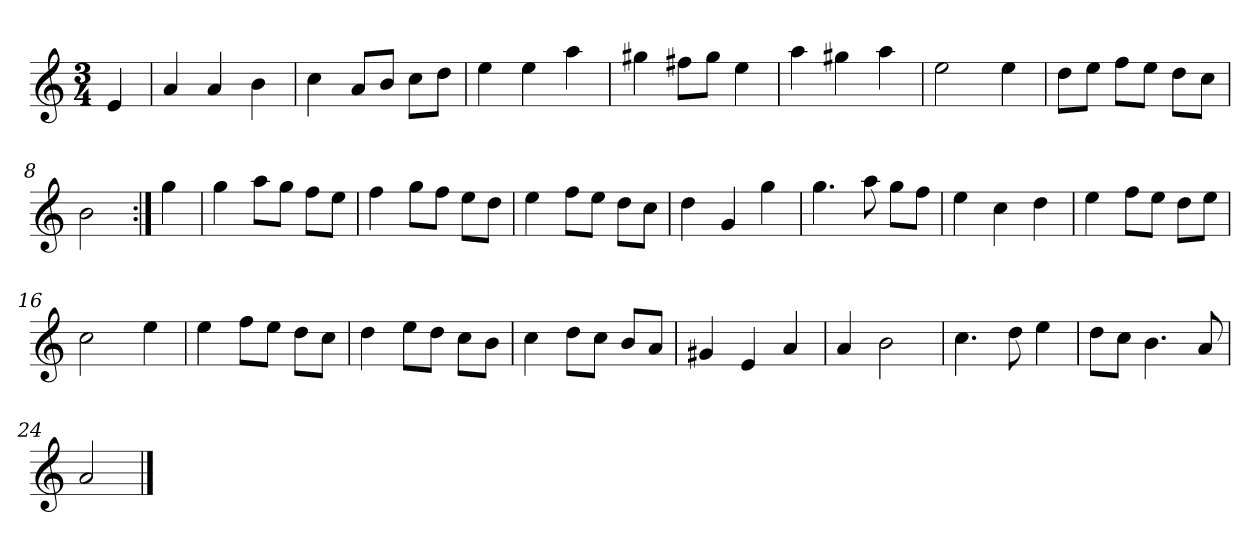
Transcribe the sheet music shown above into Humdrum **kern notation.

**kern
*part1
*staff1
*clefG2
*k[]
*a:
*M3/4
*MM120
=
4e
=1
4a
4a
4b
=2
4cc
8a/L
8b/J
8cc\L
8dd\J
=3
4ee
4ee
4aa
=4
4gg#X
8ff#X\L
8gg#\J
4ee
=5
4aa
4gg#X
4aa
=6
2ee
4ee
=7
8dd\L
8ee\J
8ff\L
8ee\J
8dd\L
8cc\J
=8
2b
=:|!
4gg
=9
4gg
8aa\L
8gg\J
8ff\L
8ee\J
=10
4ff
8gg\L
8ff\J
8ee\L
8dd\J
=11
4ee
8ff\L
8ee\J
8dd\L
8cc\J
=12
4dd
4g
4gg
=13
4.gg
8aa
8gg\L
8ff\J
=14
4ee
4cc
4dd
=15
4ee
8ff\L
8ee\J
8dd\L
8ee\J
=16
2cc
4ee
=17
4ee
8ff\L
8ee\J
8dd\L
8cc\J
=18
4dd
8ee\L
8dd\J
8cc\L
8b\J
=19
4cc
8dd\L
8cc\J
8b/L
8a/J
=20
4g#X
4e
4a
=21
4a
2b
=22
4.cc
8dd
4ee
=23
8dd\L
8cc\J
4.b
8a
=24
2a
==
*-
